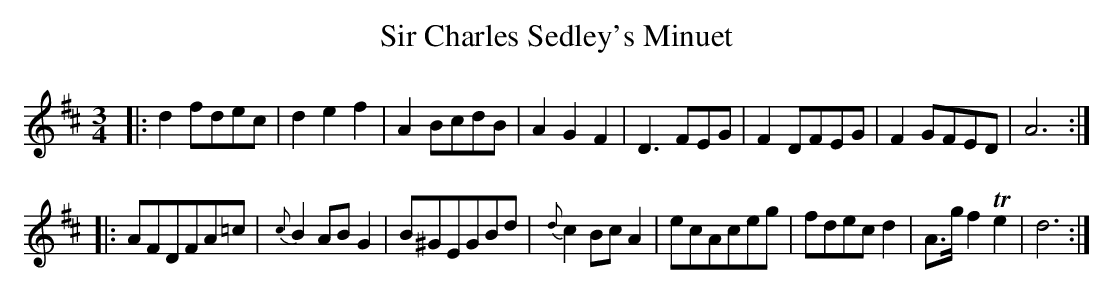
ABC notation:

X:1
T: Sir Charles Sedley's Minuet
M: 3/4
L: 1/8
K: D
|:\
d2fdec | d2e2f2 | A2BcdB | A2G2F2 |\
D3FEG | F2DFEG | F2GFED | A6 :|
|:\
AFDFA=c | {c}B2ABG2 | B^GEGBd | {d}c2BcA2 |\
ecAceg | fdecd2 | A>gf2Te2 | d6 :|
